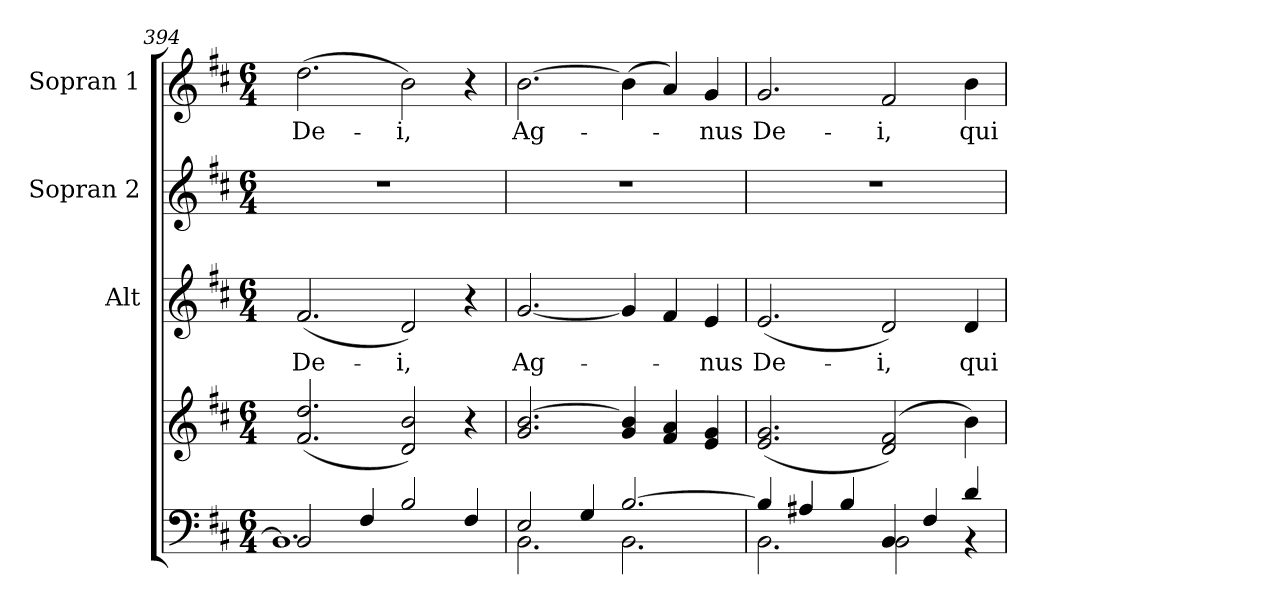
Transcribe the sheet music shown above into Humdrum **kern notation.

**kern	**kern	**kern	**text	**kern	**kern	**text
*part4	*part4	*part3	*part3	*part2	*part1	*part1
*staff5	*staff4	*staff3	*staff3	*staff2	*staff1	*staff1
*	*	*I"Alt	*	*I"Sopran 2	*I"Sopran 1	*
*	*	*I'A.	*	*I'S. 2	*I'S. 1	*
*clefF4	*clefG2	*clefG2	*	*clefG2	*clefG2	*
*k[f#c#]	*k[f#c#]	*k[f#c#]	*	*k[f#c#]	*k[f#c#]	*
*D:	*D:	*D:	*	*D:	*D:	*
*M6/4	*M6/4	*M6/4	*	*M6/4	*M6/4	*
=394	=394	=394	=394	=394	=394	=394
*^	*	*	*	*	*	*
!	!	!	!	!LO:LY:b	!	!	!LO:LY:b
2BB/	1.BB]	(<2.f#/ 2.dd/	(<2.f#/	De-	1.r	(>2.dd\	De-
4F#/	.	.	.	.	.	.	.
!	!	!	!	!LO:LY:b	!	!	!LO:LY:b
2B/	.	2d/ 2b/)	2d/)	-i,	.	2b\)	-i,
4F#/	.	4r	4r	.	.	4r	.
=395	=395	=395	=395	=395	=395	=395	=395
!	!	!	!	!LO:LY:b	!	!	!LO:LY:b
2E/	2.BB\	2.g/ [>2.b/	[2.g/	Ag-	1.r	[2.b\	Ag-
4G/	.	.	.	.	.	.	.
[>2.B/	2.BB\	4g/ 4b/]	4g/]	.	.	(>4b\]	.
.	.	4f#/ 4a/	4f#/	.	.	4a/)	.
!	!	!	!	!LO:LY:b	!	!	!LO:LY:b
.	.	4e/ 4g/	4e/	-nus	.	4g/	-nus
=396	=396	=396	=396	=396	=396	=396	=396
!	!	!	!	!LO:LY:b	!	!	!LO:LY:b
4B/]	2.BB\	(<2.e/ 2.g/	(<2.e/	De-	1.r	2.g/	De-
4A#X/	.	.	.	.	.	.	.
4B/	.	.	.	.	.	.	.
!	!	!	!	!LO:LY:b	!	!	!LO:LY:b
4BB/	2BB\	(2d/ 2f#/)	2d/)	-i,	.	2f#/	-i,
4F#/	.	.	.	.	.	.	.
!	!	!	!	!LO:LY:b	!	!	!LO:LY:b
4d/	4rBB	4b\)	4d/	qui	.	4b\	qui
*v	*v	*	*	*	*	*	*
=	=	=	=	=	=	=
*-	*-	*-	*-	*-	*-	*-
